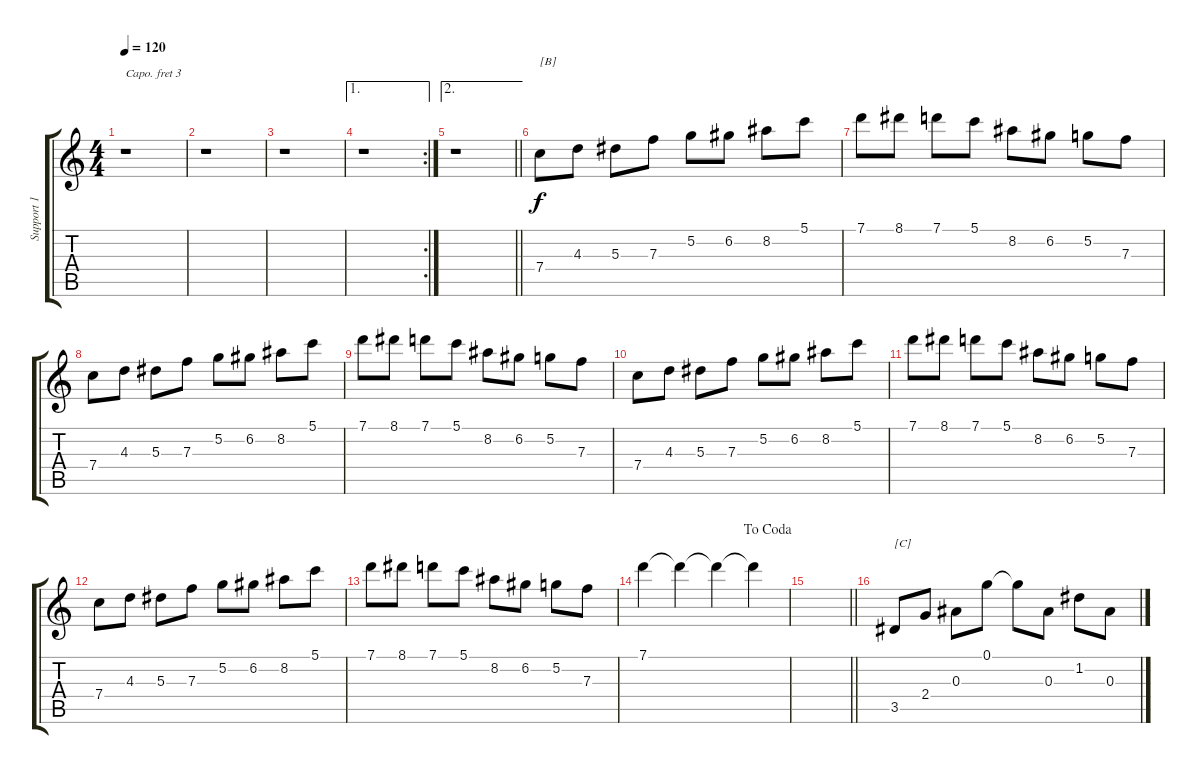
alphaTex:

\track ("Support 1" "Support 1") {mute instrument acousticguitarsteel}
\staff {score tabs}
\capo 3
\tuning (E4 B3 G3 D3 A2 E2) {hide}
\ts (4 4)
\tempo 120
\clef g2
\ks c
r.1{dy f} |
r.1 |
r.1 |
\ae 1
\rc 2
r.1 |
\ae 2
\barLineRight lightlight
r.1 |
7.4.8{txt "[B]"} 4.3.8 5.3.8 7.3.8 5.2.8 6.2.8 8.2.8 5.1.8 |
7.1.8 8.1.8 7.1.8 5.1.8 8.2.8 6.2.8 5.2.8 7.3.8 |
7.4.8 4.3.8 5.3.8 7.3.8 5.2.8 6.2.8 8.2.8 5.1.8 |
7.1.8 8.1.8 7.1.8 5.1.8 8.2.8 6.2.8 5.2.8 7.3.8 |
7.4.8 4.3.8 5.3.8 7.3.8 5.2.8 6.2.8 8.2.8 5.1.8 |
7.1.8 8.1.8 7.1.8 5.1.8 8.2.8 6.2.8 5.2.8 7.3.8 |
7.4.8 4.3.8 5.3.8 7.3.8 5.2.8 6.2.8 8.2.8 5.1.8 |
7.1.8 8.1.8 7.1.8 5.1.8 8.2.8 6.2.8 5.2.8 7.3.8 |
\jump dacoda
7.1.4 7.1{t}.4 7.1{t}.4 7.1{t}.4 |
\barLineRight lightlight
|
3.5.8{txt "[C]"} 2.4.8 0.3.8 0.1.8 0.1{t}.8 0.3.8 1.2.8 0.3.8
